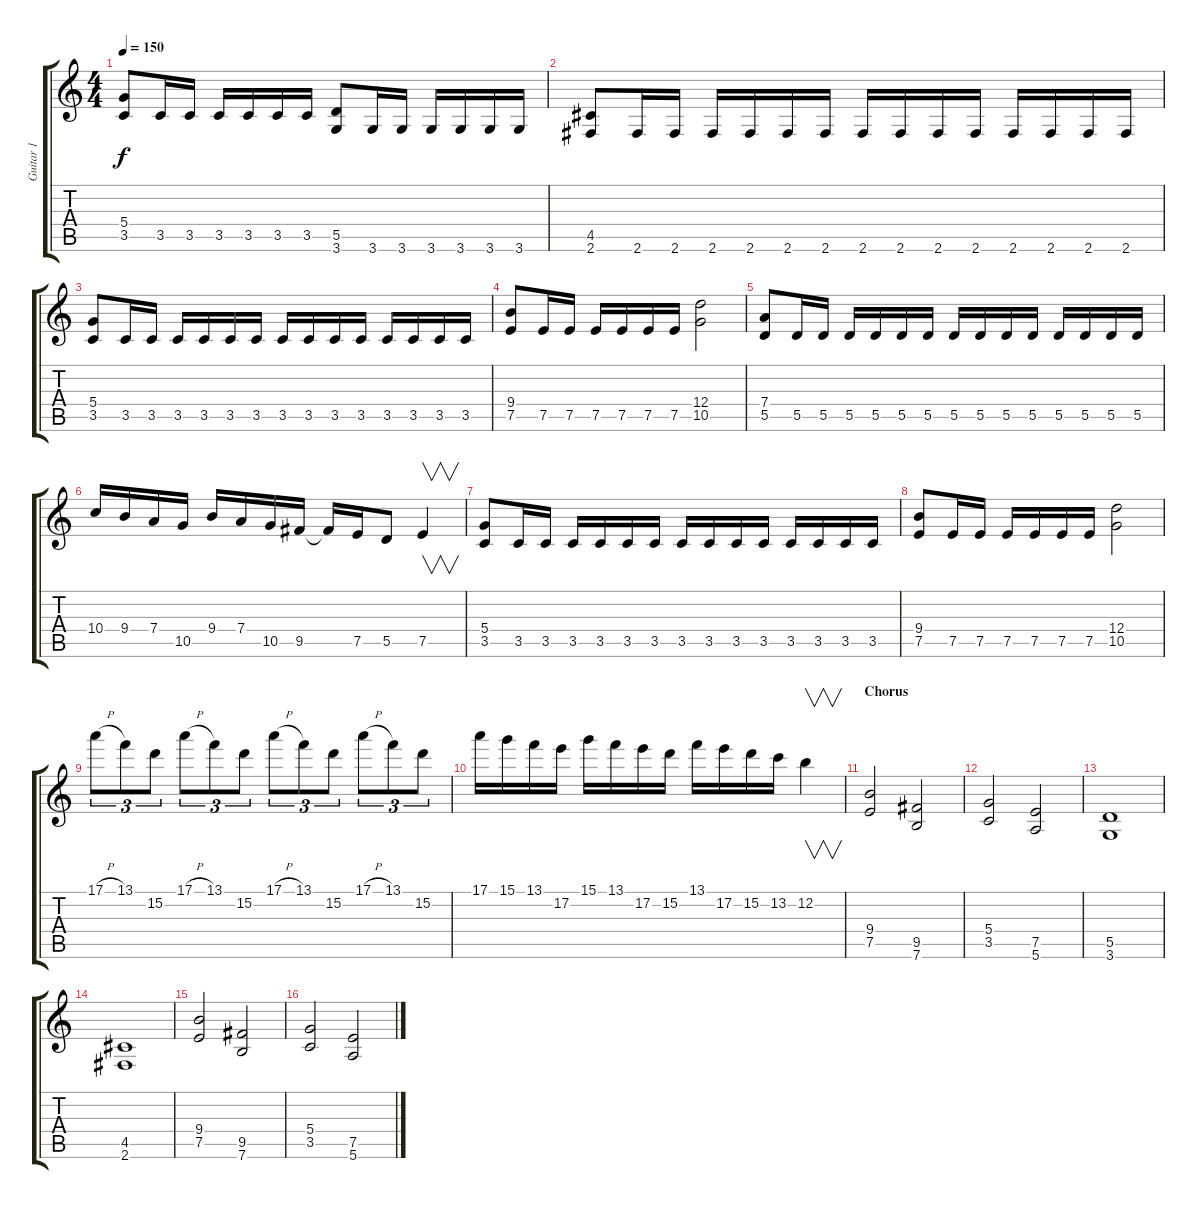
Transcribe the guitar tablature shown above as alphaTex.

\track ("Guitar 1" "Guitar 1") {instrument overdrivenguitar}
\staff {score tabs}
\tuning (E4 B3 G3 D3 A2 E2) {hide}
\ts (4 4)
\tempo 150
\clef g2
\ks c
(5.4 3.5).8{dy f} 3.5.16 3.5.16 3.5.16 3.5.16 3.5.16 3.5.16 (5.5 3.6).8 3.6.16 3.6.16 3.6.16 3.6.16 3.6.16 3.6.16 |
(4.5 2.6).8 2.6.16 2.6.16 2.6.16 2.6.16 2.6.16 2.6.16 2.6.16 2.6.16 2.6.16 2.6.16 2.6.16 2.6.16 2.6.16 2.6.16 |
(5.4 3.5).8 3.5.16 3.5.16 3.5.16 3.5.16 3.5.16 3.5.16 3.5.16 3.5.16 3.5.16 3.5.16 3.5.16 3.5.16 3.5.16 3.5.16 |
(9.4 7.5).8 7.5.16 7.5.16 7.5.16 7.5.16 7.5.16 7.5.16 (12.4 10.5).2 |
(7.4 5.5).8 5.5.16 5.5.16 5.5.16 5.5.16 5.5.16 5.5.16 5.5.16 5.5.16 5.5.16 5.5.16 5.5.16 5.5.16 5.5.16 5.5.16 |
10.4.16 9.4.16 7.4.16 10.5.16 9.4.16 7.4.16 10.5.16 9.5.16 9.5{t}.16 7.5.16 5.5.8 7.5.4{v} |
(5.4 3.5).8 3.5.16 3.5.16 3.5.16 3.5.16 3.5.16 3.5.16 3.5.16 3.5.16 3.5.16 3.5.16 3.5.16 3.5.16 3.5.16 3.5.16 |
(9.4 7.5).8 7.5.16 7.5.16 7.5.16 7.5.16 7.5.16 7.5.16 (12.4 10.5).2 |
17.1{h}.8{tu (3 2)} 13.1.8{tu (3 2)} 15.2.8{tu (3 2)} 17.1{h}.8{tu (3 2)} 13.1.8{tu (3 2)} 15.2.8{tu (3 2)} 17.1{h}.8{tu (3 2)} 13.1.8{tu (3 2)} 15.2.8{tu (3 2)} 17.1{h}.8{tu (3 2)} 13.1.8{tu (3 2)} 15.2.8{tu (3 2)} |
17.1.16 15.1.16 13.1.16 17.2.16 15.1.16 13.1.16 17.2.16 15.2.16 13.1.16 17.2.16 15.2.16 13.2.16 12.2.4{v} |
\section ("" "Chorus")
(9.4 7.5).2 (9.5 7.6).2 |
(5.4 3.5).2 (7.5 5.6).2 |
(5.5 3.6).1 |
(4.5 2.6).1 |
(9.4 7.5).2 (9.5 7.6).2 |
(5.4 3.5).2 (7.5 5.6).2
